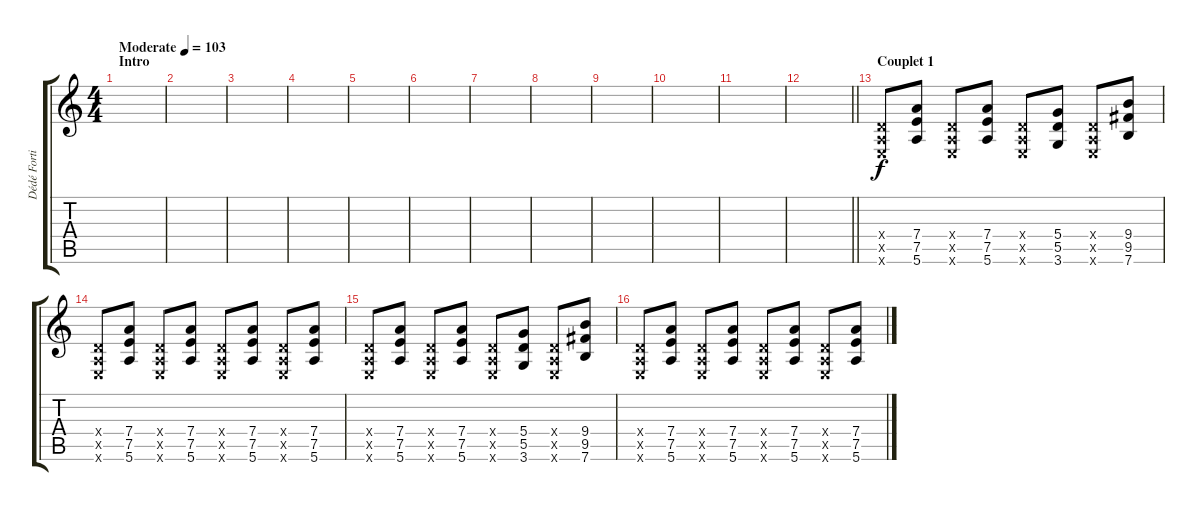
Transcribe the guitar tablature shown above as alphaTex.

\track ("Dédé Fortin (guitar)" "Dédé Forti") {instrument acousticguitarsteel}
\staff {score tabs}
\tuning (E4 B3 G3 D3 A2 E2) {hide}
\ts (4 4)
\section ("" "Intro")
\tempo (103 "Moderate")
\clef g2
\ks c
|
|
|
|
|
|
|
|
|
|
|
\barLineRight lightlight
|
\section ("" "Couplet 1")
(0.4{x} 0.5{x} 0.6{x}).8 (7.4 7.5 5.6).8 (0.4{x} 0.5{x} 0.6{x}).8 (7.4 7.5 5.6).8 (0.4{x} 0.5{x} 0.6{x}).8 (5.4 5.5 3.6).8 (0.4{x} 0.5{x} 0.6{x}).8 (9.4 9.5 7.6).8 |
(0.4{x} 0.5{x} 0.6{x}).8 (7.4 7.5 5.6).8 (0.4{x} 0.5{x} 0.6{x}).8 (7.4 7.5 5.6).8 (0.4{x} 0.5{x} 0.6{x}).8 (7.4 7.5 5.6).8 (0.4{x} 0.5{x} 0.6{x}).8 (7.4 7.5 5.6).8 |
(0.4{x} 0.5{x} 0.6{x}).8 (7.4 7.5 5.6).8 (0.4{x} 0.5{x} 0.6{x}).8 (7.4 7.5 5.6).8 (0.4{x} 0.5{x} 0.6{x}).8 (5.4 5.5 3.6).8 (0.4{x} 0.5{x} 0.6{x}).8 (9.4 9.5 7.6).8 |
(0.4{x} 0.5{x} 0.6{x}).8 (7.4 7.5 5.6).8 (0.4{x} 0.5{x} 0.6{x}).8 (7.4 7.5 5.6).8 (0.4{x} 0.5{x} 0.6{x}).8 (7.4 7.5 5.6).8 (0.4{x} 0.5{x} 0.6{x}).8 (7.4 7.5 5.6).8
